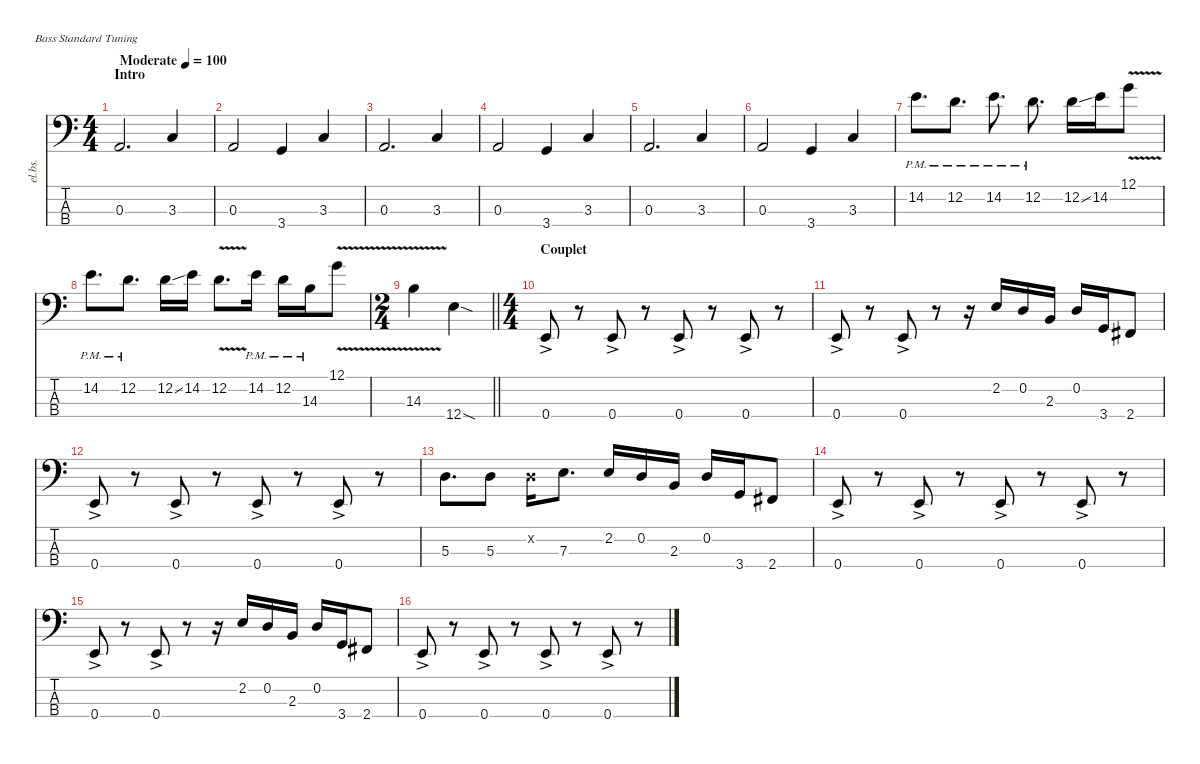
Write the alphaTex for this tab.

\defaultSystemsLayout 4
\hideDynamics
\bracketExtendMode nobrackets
\otherSystemsTrackNameOrientation horizontal
\track ("Basse" "el.bs.") {instrument electricbassfinger}
\staff {score tabs}
\tuning (G2 D2 A1 E1)
\ts (4 4)
\beaming (8 2 2 2 2)
\section ("" "Intro")
\tempo (100 "Moderate")
\clef f4
\ks c
0.3.2{d dy f instrument electricbassfinger} 3.3.4 |
0.3.2 3.4.4 3.3.4 |
0.3.2{d} 3.3.4 |
0.3.2 3.4.4 3.3.4 |
0.3.2{d} 3.3.4 |
0.3.2 3.4.4 3.3.4 |
14.2{pm}.8{d} 12.2{pm}.8{d} 14.2{pm}.8{d} 12.2{pm}.8{d} 12.2{ss}.16 14.2.16 12.1{v}.8 |
14.2{pm}.8{d} 12.2{pm}.8{d} 12.2{ss}.16 14.2.16 12.2{v}.8{d} 14.2{pm}.16 12.2{pm}.16 14.3{pm}.16 12.1{v}.8 |
\ts (2 4)
\beaming (8 2 2 2 2)
\barLineRight lightlight
14.3{v}.4 12.4{sod}.4 |
\ts (4 4)
\beaming (8 2 2 2 2)
\section ("" "Couplet")
0.4{ac}.8{dy mf} r.8 0.4{ac}.8 r.8 0.4{ac}.8 r.8 0.4{ac}.8 r.8 |
0.4{ac}.8 r.8 0.4{ac}.8 r.8 r.16 2.2.16{dy f} 0.2.16 2.3.16 0.2.16 3.4.16 2.4{acc #}.8 |
0.4{ac}.8{dy mf} r.8 0.4{ac}.8 r.8 0.4{ac}.8 r.8 0.4{ac}.8 r.8 |
5.3.8{d dy f} 5.3.8 0.2{x}.16{dy ppp} 7.3.8{d dy f} 2.2.16 0.2.16 2.3.16 0.2.16 3.4.16 2.4{acc #}.8 |
0.4{ac}.8{dy mf} r.8 0.4{ac}.8 r.8 0.4{ac}.8 r.8 0.4{ac}.8 r.8 |
0.4{ac}.8 r.8 0.4{ac}.8 r.8 r.16 2.2.16{dy f} 0.2.16 2.3.16 0.2.16 3.4.16 2.4{acc #}.8 |
0.4{ac}.8{dy mf} r.8 0.4{ac}.8 r.8 0.4{ac}.8 r.8 0.4{ac}.8 r.8
